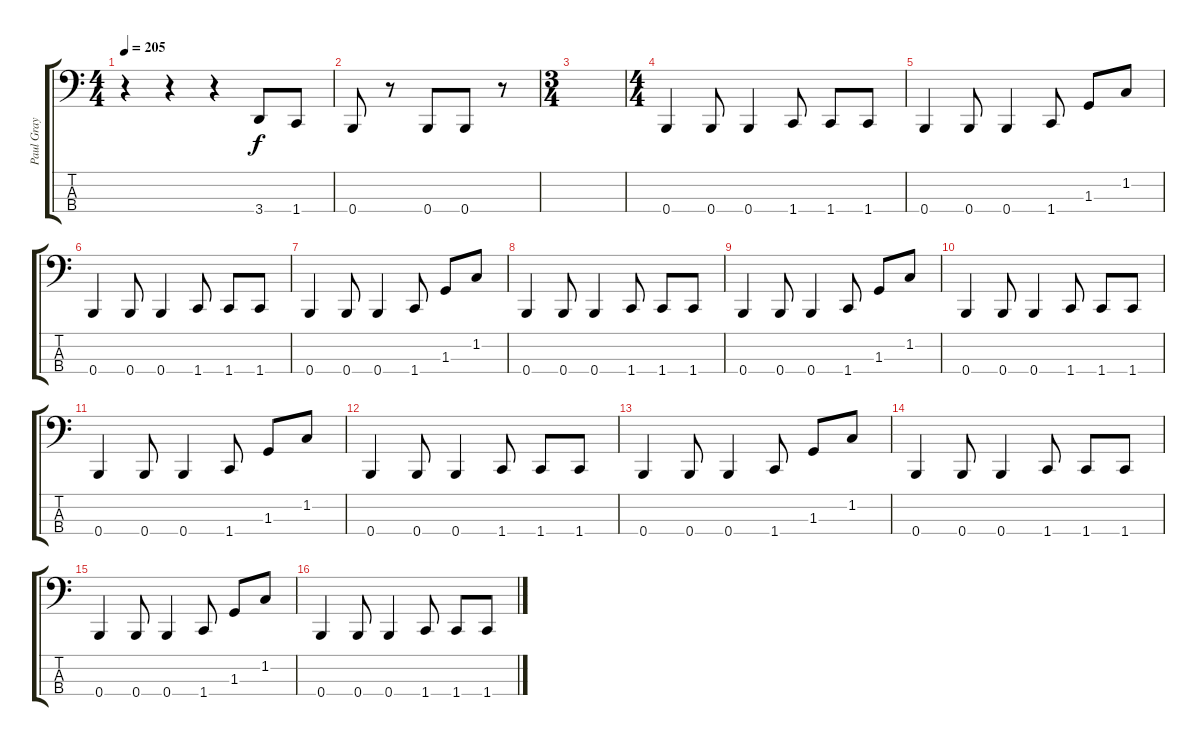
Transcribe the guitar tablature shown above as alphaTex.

\track ("Paul Gray" "Paul Gray") {instrument electricbassfinger}
\staff {score tabs}
\tuning (E2 B1 Gb1 B0) {hide}
\ts (4 4)
\tempo 205
\clef f4
\ks c
r.4{dy f} r.4 r.4 3.4.8 1.4.8 |
0.4.8 r.8 0.4.8 0.4.8 r.8 |
\ts (3 4)
|
\ts (4 4)
0.4.4 0.4.8 0.4.4 1.4.8 1.4.8 1.4.8 |
0.4.4 0.4.8 0.4.4 1.4.8 1.3.8 1.2.8 |
0.4.4 0.4.8 0.4.4 1.4.8 1.4.8 1.4.8 |
0.4.4 0.4.8 0.4.4 1.4.8 1.3.8 1.2.8 |
0.4.4 0.4.8 0.4.4 1.4.8 1.4.8 1.4.8 |
0.4.4 0.4.8 0.4.4 1.4.8 1.3.8 1.2.8 |
0.4.4 0.4.8 0.4.4 1.4.8 1.4.8 1.4.8 |
0.4.4 0.4.8 0.4.4 1.4.8 1.3.8 1.2.8 |
0.4.4 0.4.8 0.4.4 1.4.8 1.4.8 1.4.8 |
0.4.4 0.4.8 0.4.4 1.4.8 1.3.8 1.2.8 |
0.4.4 0.4.8 0.4.4 1.4.8 1.4.8 1.4.8 |
0.4.4 0.4.8 0.4.4 1.4.8 1.3.8 1.2.8 |
0.4.4 0.4.8 0.4.4 1.4.8 1.4.8 1.4.8
